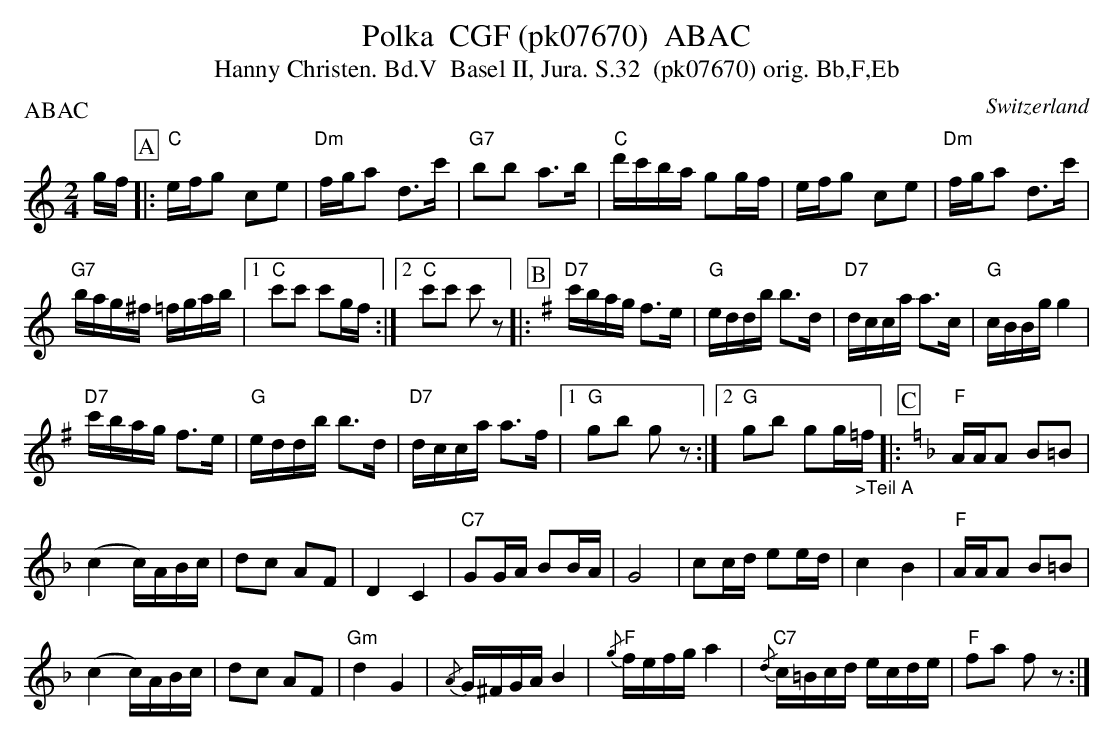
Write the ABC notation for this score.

X:1
T:Polka  CGF (pk07670)  ABAC
T:Hanny Christen. Bd.V  Basel II, Jura. S.32  (pk07670) orig. Bb,F,Eb
P:ABAC
M:2/4
L:1/16
O:Switzerland
K:C major
gf [P:A] |: "C"efg2 c2e2 | "Dm"fga2 d3c' | "G7"b2b2 a3b | "C"d'c'ba g2gf |  efg2 c2e2 | "Dm"fga2 d3c' |
"G7"bag^f =fgab |1 "C"c'2c'2 c'2gf :|2 "C"c'2c'2 c'2z2 |: [P:B] [K:G] "D7"c'bag f3e | "G"eddb b3d | "D7"dcca a3c | "G"cBBgg4 |
"D7"c'bag f3e | "G"eddb b3d | "D7"dcca a3f |1 "G"g2b2 g2z2 :|2 "G"g2b2 g2g"_>Teil A"=f |: [P:C] [K:F]  "F"AAA2 B2=B2 |
(c4 c)ABc | d2c2 A2F2 | D4C4 | "C7"G2GA B2BA | G8 | c2cd e2ed | c4B4 | "F"AAA2 B2=B2 |
(c4 c)ABc | d2c2 A2F2 | "Gm"d4G4 | {/A}G^FGA B4 | {/g}"F"fefg a4 | {/d}"C7"c=Bcd ecde |  "F"f2a2 f2z2 :|
